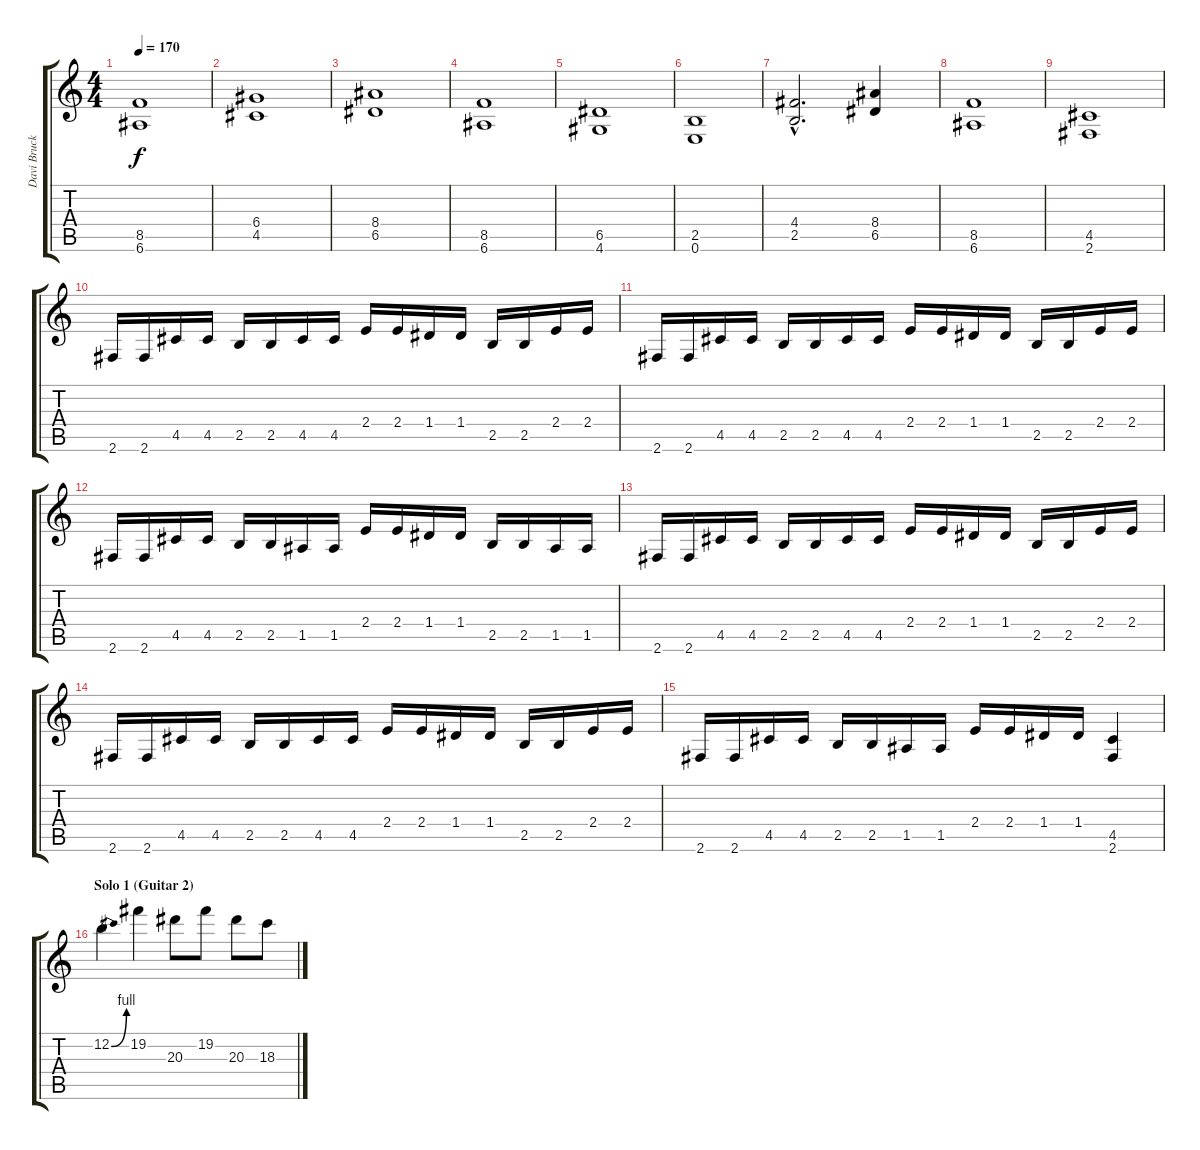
\track ("Davi Bruck" "Davi Bruck") {instrument distortionguitar}
\staff {score tabs}
\tuning (E4 B3 G3 D3 A2 E2) {hide}
\ts (4 4)
\tempo 170
\clef g2
\ks c
(8.5 6.6).1{dy f} |
(6.4 4.5).1 |
(8.4 6.5).1 |
(8.5 6.6).1 |
(6.5 4.6).1 |
(2.5 0.6).1 |
(4.4{hac} 2.5{hac}).2{d} (8.4 6.5).4 |
(8.5 6.6).1 |
(4.5 2.6).1 |
2.6.16 2.6.16 4.5.16 4.5.16 2.5.16 2.5.16 4.5.16 4.5.16 2.4.16 2.4.16 1.4.16 1.4.16 2.5.16 2.5.16 2.4.16 2.4.16 |
2.6.16 2.6.16 4.5.16 4.5.16 2.5.16 2.5.16 4.5.16 4.5.16 2.4.16 2.4.16 1.4.16 1.4.16 2.5.16 2.5.16 2.4.16 2.4.16 |
2.6.16 2.6.16 4.5.16 4.5.16 2.5.16 2.5.16 1.5.16 1.5.16 2.4.16 2.4.16 1.4.16 1.4.16 2.5.16 2.5.16 1.5.16 1.5.16 |
2.6.16 2.6.16 4.5.16 4.5.16 2.5.16 2.5.16 4.5.16 4.5.16 2.4.16 2.4.16 1.4.16 1.4.16 2.5.16 2.5.16 2.4.16 2.4.16 |
2.6.16 2.6.16 4.5.16 4.5.16 2.5.16 2.5.16 4.5.16 4.5.16 2.4.16 2.4.16 1.4.16 1.4.16 2.5.16 2.5.16 2.4.16 2.4.16 |
2.6.16 2.6.16 4.5.16 4.5.16 2.5.16 2.5.16 1.5.16 1.5.16 2.4.16 2.4.16 1.4.16 1.4.16 (4.5 2.6).4 |
\section ("" "Solo 1 (Guitar 2)")
12.2{be (bend 0 0 60 4)}.4 19.2.4 20.3.8 19.2.8 20.3.8 18.3.8
